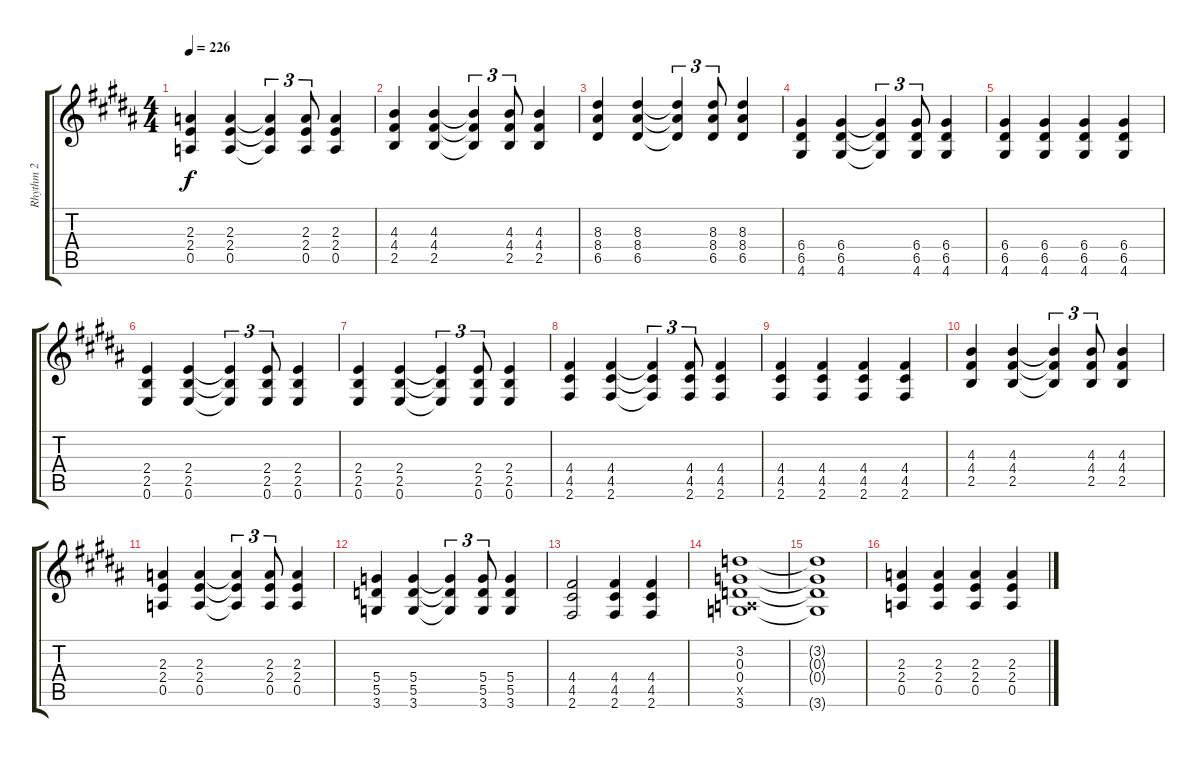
\track ("Rhythm 2" "Rhythm 2") {instrument overdrivenguitar}
\staff {score tabs}
\tuning (E4 B3 G3 D3 A2 E2) {hide}
\ts (4 4)
\tempo 226
\clef g2
\ks b
(2.3 2.4 0.5).4{dy f} (2.3 2.4 0.5).4 (2.3{t} 2.4{t} 0.5{t}).4{tu (3 2)} (2.3 2.4 0.5).8{tu (3 2)} (2.3 2.4 0.5).4 |
(4.3 4.4 2.5).4 (4.3 4.4 2.5).4 (4.3{t} 4.4{t} 2.5{t}).4{tu (3 2)} (4.3 4.4 2.5).8{tu (3 2)} (4.3 4.4 2.5).4 |
(8.3 8.4 6.5).4 (8.3 8.4 6.5).4 (8.3{t} 8.4{t} 6.5{t}).4{tu (3 2)} (8.3 8.4 6.5).8{tu (3 2)} (8.3 8.4 6.5).4 |
(6.4 6.5 4.6).4 (6.4 6.5 4.6).4 (6.4{t} 6.5{t} 4.6{t}).4{tu (3 2)} (6.4 6.5 4.6).8{tu (3 2)} (6.4 6.5 4.6).4 |
(6.4 6.5 4.6).4 (6.4 6.5 4.6).4 (6.4 6.5 4.6).4 (6.4 6.5 4.6).4 |
(2.4 2.5 0.6).4 (2.4 2.5 0.6).4 (2.4{t} 2.5{t} 0.6{t}).4{tu (3 2)} (2.4 2.5 0.6).8{tu (3 2)} (2.4 2.5 0.6).4 |
(2.4 2.5 0.6).4 (2.4 2.5 0.6).4 (2.4{t} 2.5{t} 0.6{t}).4{tu (3 2)} (2.4 2.5 0.6).8{tu (3 2)} (2.4 2.5 0.6).4 |
(4.4 4.5 2.6).4 (4.4 4.5 2.6).4 (4.4{t} 4.5{t} 2.6{t}).4{tu (3 2)} (4.4 4.5 2.6).8{tu (3 2)} (4.4 4.5 2.6).4 |
(4.4 4.5 2.6).4 (4.4 4.5 2.6).4 (4.4 4.5 2.6).4 (4.4 4.5 2.6).4 |
(4.3 4.4 2.5).4 (4.3 4.4 2.5).4 (4.3{t} 4.4{t} 2.5{t}).4{tu (3 2)} (4.3 4.4 2.5).8{tu (3 2)} (4.3 4.4 2.5).4 |
(2.3 2.4 0.5).4 (2.3 2.4 0.5).4 (2.3{t} 2.4{t} 0.5{t}).4{tu (3 2)} (2.3 2.4 0.5).8{tu (3 2)} (2.3 2.4 0.5).4 |
(5.4 5.5 3.6).4 (5.4 5.5 3.6).4 (5.4{t} 5.5{t} 3.6{t}).4{tu (3 2)} (5.4 5.5 3.6).8{tu (3 2)} (5.4 5.5 3.6).4 |
(4.4 4.5 2.6).2 (4.4 4.5 2.6).4 (4.4 4.5 2.6).4 |
(3.2 0.3 0.4 0.5{x} 3.6).1 |
(3.2{t} 0.3{t} 0.4{t} 3.6{t}).1 |
(2.3 2.4 0.5).4 (2.3 2.4 0.5).4 (2.3 2.4 0.5).4 (2.3 2.4 0.5).4
